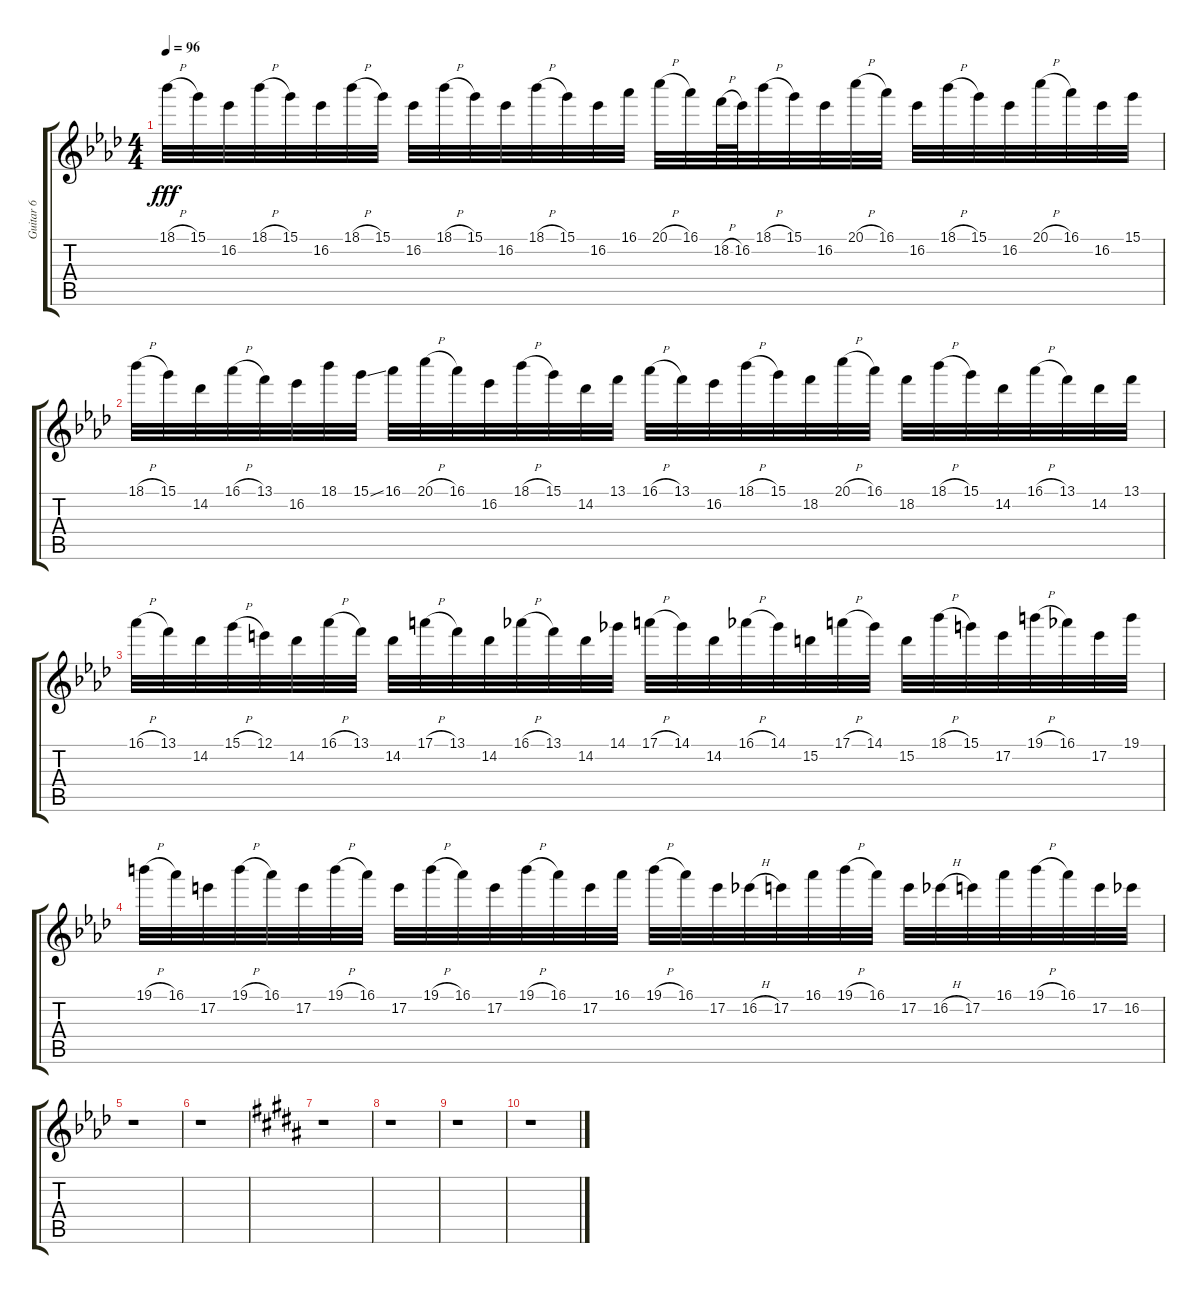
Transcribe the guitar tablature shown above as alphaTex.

\track ("Guitar 6" "Guitar 6") {instrument distortionguitar}
\staff {score tabs}
\tuning (E4 B3 G3 D3 A2 E2) {hide}
\ts (4 4)
\tempo 96
\clef g2
\ks ab
18.1{h}.32{dy fff} 15.1.32 16.2.32 18.1{h}.32 15.1.32 16.2.32 18.1{h}.32 15.1.32 16.2.32 18.1{h}.32 15.1.32 16.2.32 18.1{h}.32 15.1.32 16.2.32 16.1.32 20.1{h}.32 16.1.32 18.2{h}.64 16.2.64 18.1{h}.32 15.1.32 16.2.32 20.1{h}.32 16.1.32 16.2.32 18.1{h}.32 15.1.32 16.2.32 20.1{h}.32 16.1.32 16.2.32 15.1.32 |
18.1{h}.32 15.1.32 14.2.32 16.1{h}.32 13.1.32 16.2.32 18.1.32 15.1{ss}.32 16.1.32 20.1{h}.32 16.1.32 16.2.32 18.1{h}.32 15.1.32 14.2.32 13.1.32 16.1{h}.32 13.1.32 16.2.32 18.1{h}.32 15.1.32 18.2.32 20.1{h}.32 16.1.32 18.2.32 18.1{h}.32 15.1.32 14.2.32 16.1{h}.32 13.1.32 14.2.32 13.1.32 |
16.1{h}.32 13.1.32 14.2.32 15.1{h}.32 12.1.32 14.2.32 16.1{h}.32 13.1.32 14.2.32 17.1{h}.32 13.1.32 14.2.32 16.1{h}.32 13.1.32 14.2.32 14.1.32 17.1{h}.32 14.1.32 14.2.32 16.1{h}.32 14.1.32 15.2.32 17.1{h}.32 14.1.32 15.2.32 18.1{h}.32 15.1.32 17.2.32 19.1{h}.32 16.1.32 17.2.32 19.1.32 |
19.1{h}.32 16.1.32 17.2.32 19.1{h}.32 16.1.32 17.2.32 19.1{h}.32 16.1.32 17.2.32 19.1{h}.32 16.1.32 17.2.32 19.1{h}.32 16.1.32 17.2.32 16.1.32 19.1{h}.32 16.1.32 17.2.32 16.2{h}.32 17.2.32 16.1.32 19.1{h}.32 16.1.32 17.2.32 16.2{h}.32 17.2.32 16.1.32 19.1{h}.32 16.1.32 17.2.32 16.2.32 |
r.1 |
r.1 |
\ks b
r.1 |
r.1 |
r.1 |
r.1
